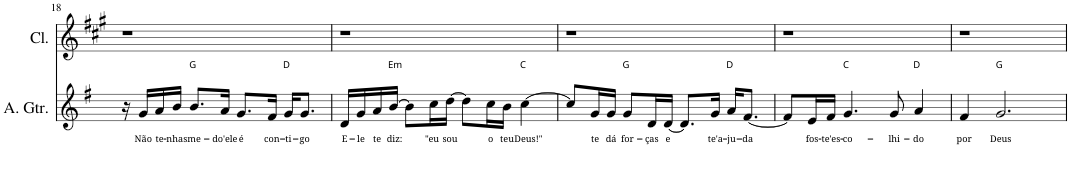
**kern	**text	**kern
*part2	*part2	*part1
*staff2	*staff2	*staff1
*I"Acoustic Guitar	*	*I"Clarinet in Bb
*I'A. Gtr.	*	*I'Cl.
!!LO:PB:g=z
*clefG2	*	*clefG2
*Trd7c12	*	*Trd1c2
*k[f#]	*	*k[f#c#g#]
*G:	*	*A:
*M4/4	*	*M4/4
=18	=18	=18
16r	.	1r
!	!LO:LY:b	!
16g/LL	Não	.
!	!LO:LY:b	!
16a/	te-	.
!	!LO:LY:b	!
16b/JJ	-nhas	.
!LO:TX:a:t=G	!	!
!	!LO:LY:b	!
8.b/L	me-	.
!	!LO:LY:b	!
16a/Jk	-do'ele	.
!	!LO:LY:b	!
8.g/L	é	.
!	!LO:LY:b	!
16f#/Jk	con-	.
!LO:TX:a:t=D	!	!
!	!LO:LY:b	!
16g/KL	-ti-	.
!	!LO:LY:b	!
8.g/J	-go	.
=19	=19	=19
!	!LO:LY:b	!
16d/LL	E-	1r
!	!LO:LY:b	!
16g/	-le	.
!	!LO:LY:b	!
16a/	te	.
!LO:TX:a:t=Em	!	!
!	!LO:LY:b	!
[16b/JJ	diz:	.
8b\L]	.	.
!	!LO:LY:b	!
16cc\L	"eu	.
!	!LO:LY:b	!
[16dd\JJ	sou	.
8dd\L]	.	.
!	!LO:LY:b	!
16cc\L	o	.
!	!LO:LY:b	!
16b\JJ	teu	.
!LO:TX:a:t=C	!	!
!	!LO:LY:b	!
[4cc\	Deus!"	.
=20	=20	=20
8cc/L]	.	1r
!	!LO:LY:b	!
16g/L	te	.
!	!LO:LY:b	!
16g/JJ	dá	.
!LO:TX:a:t=G	!	!
!	!LO:LY:b	!
8g/L	for-	.
!	!LO:LY:b	!
16d/L	-ças	.
!	!LO:LY:b	!
[16d/JJ	e	.
8.d/L]	.	.
!	!LO:LY:b	!
16g/Jk	te'a-	.
!LO:TX:a:t=D	!	!
!	!LO:LY:b	!
16a/KL	-ju-	.
!	!LO:LY:b	!
[8.f#/J	-da	.
=21	=21	=21
8f#/L]	.	1r
!	!LO:LY:b	!
16e/L	fos-	.
!	!LO:LY:b	!
16f#/JJ	-te'es-	.
!LO:TX:a:t=C	!	!
!	!LO:LY:b	!
4.g/	-co-	.
!	!LO:LY:b	!
8g/	-lhi-	.
!LO:TX:a:t=D	!	!
!	!LO:LY:b	!
4a/	-do	.
=22	=22	=22
!	!LO:LY:b	!
4f#/	por	1r
!LO:TX:a:t=G	!	!
!	!LO:LY:b	!
2.g/	Deus	.
=	=	=
*-	*-	*-
